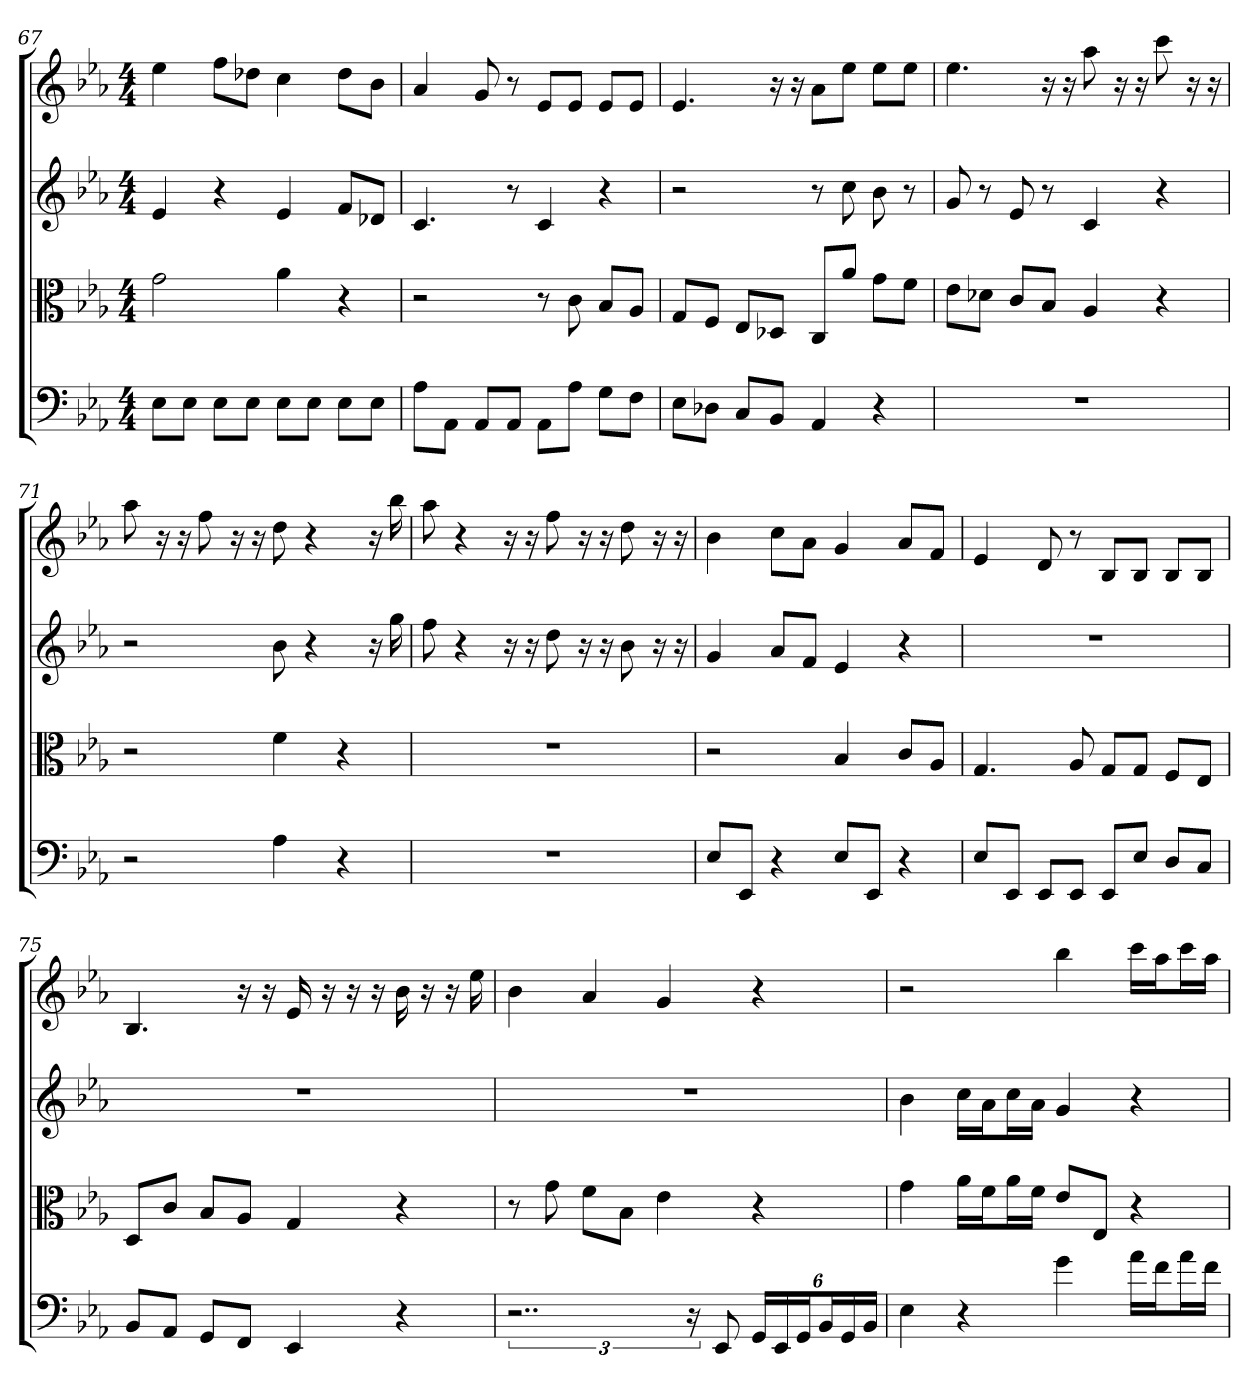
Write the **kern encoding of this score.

**kern	**kern	**kern	**kern
*part4	*part3	*part2	*part1
*staff4	*staff3	*staff2	*staff1
*clefF4	*clefC3	*clefG2	*clefG2
*k[b-e-a-]	*k[b-e-a-]	*k[b-e-a-]	*k[b-e-a-]
*E-:	*E-:	*E-:	*E-:
*M4/4	*M4/4	*M4/4	*M4/4
=67	=67	=67	=67
8E-\L	2g	4e-	4ee-
8E-\J	.	.	.
8E-\L	.	4r	8ff\L
8E-\J	.	.	8dd-X\J
8E-\L	4a-	4e-	4cc
8E-\J	.	.	.
8E-\L	4r	8f/L	8dd-\L
8E-\J	.	8d-X/J	8b-\J
=68	=68	=68	=68
8A-\L	2r	4.c	4a-
8AA-\J	.	.	.
8AA-/L	.	.	8g
8AA-/J	.	8r	8r
8AA-\L	8r	4c	8e-/L
8A-\J	8c	.	8e-/J
8G\L	8B-/L	4r	8e-/L
8F\J	8A-/J	.	8e-/J
=69	=69	=69	=69
8E-\L	8G/L	2r	4.e-
8D-X\J	8F/J	.	.
8C/L	8E-/L	.	.
8BB-/J	8D-X/J	.	16r
.	.	.	16r
4AA-	8C/L	8r	8a-\L
.	8a-/J	8cc	8ee-\J
4r	8g\L	8b-	8ee-\L
.	8f\J	8r	8ee-\J
=70	=70	=70	=70
1r	8e-\L	8g	4.ee-
.	8d-X\J	8r	.
.	8c/L	8e-	.
.	8B-/J	8r	16r
.	.	.	16r
.	4A-	4c	8aa-
.	.	.	16r
.	.	.	16r
.	4r	4r	8ccc
.	.	.	16r
.	.	.	16r
=71	=71	=71	=71
2r	2r	2r	8aa-
.	.	.	16r
.	.	.	16r
.	.	.	8ff
.	.	.	16r
.	.	.	16r
4A-	4f	8b-	8dd
.	.	4r	4r
4r	4r	.	.
.	.	16r	16r
.	.	16gg	16bb-
=72	=72	=72	=72
1r	1r	8ff	8aa-
.	.	4r	4r
.	.	16r	16r
.	.	16r	16r
.	.	8dd	8ff
.	.	16r	16r
.	.	16r	16r
.	.	8b-	8dd
.	.	16r	16r
.	.	16r	16r
=73	=73	=73	=73
8E-/L	2r	4g	4b-
8EE-/J	.	.	.
4r	.	8a-/L	8cc\L
.	.	8f/J	8a-\J
8E-/L	4B-	4e-	4g
8EE-/J	.	.	.
4r	8c/L	4r	8a-/L
.	8A-/J	.	8f/J
=74	=74	=74	=74
8E-/L	4.G	1r	4e-
8EE-/J	.	.	.
8EE-/L	.	.	8d
8EE-/J	8A-	.	8r
8EE-/L	8G/L	.	8B-/L
8E-/J	8G/J	.	8B-/J
8D/L	8F/L	.	8B-/L
8C/J	8E-/J	.	8B-/J
=75	=75	=75	=75
8BB-/L	8D/L	1r	4.B-
8AA-/J	8c/J	.	.
8GG/L	8B-/L	.	.
8FF/J	8A-/J	.	16r
.	.	.	16r
4EE-	4G	.	16e-
.	.	.	16r
.	.	.	16r
.	.	.	16r
4r	4r	.	16b-
.	.	.	16r
.	.	.	16r
.	.	.	16ee-
=76	=76	=76	=76
3..r	8r	1r	4b-
.	8g	.	.
.	8f\L	.	4a-
.	8B-\J	.	.
.	4e-	.	4g
24r	.	.	.
8EE-	.	.	.
24GG/LL	4r	.	4r
24EE-/	.	.	.
24GG/J	.	.	.
24BB-/L	.	.	.
24GG/	.	.	.
24BB-/JJ	.	.	.
=77	=77	=77	=77
4E-	4g	4b-	2r
4r	16a-\LL	16cc\LL	.
.	16f\J	16a-\J	.
.	16a-\L	16cc\L	.
.	16f\JJ	16a-\JJ	.
4g	8e-/L	4g	4bb-
.	8E-/J	.	.
16a-\LL	4r	4r	16ccc\LL
16f\J	.	.	16aa-\J
16a-\L	.	.	16ccc\L
16f\JJ	.	.	16aa-\JJ
=	=	=	=
*-	*-	*-	*-
